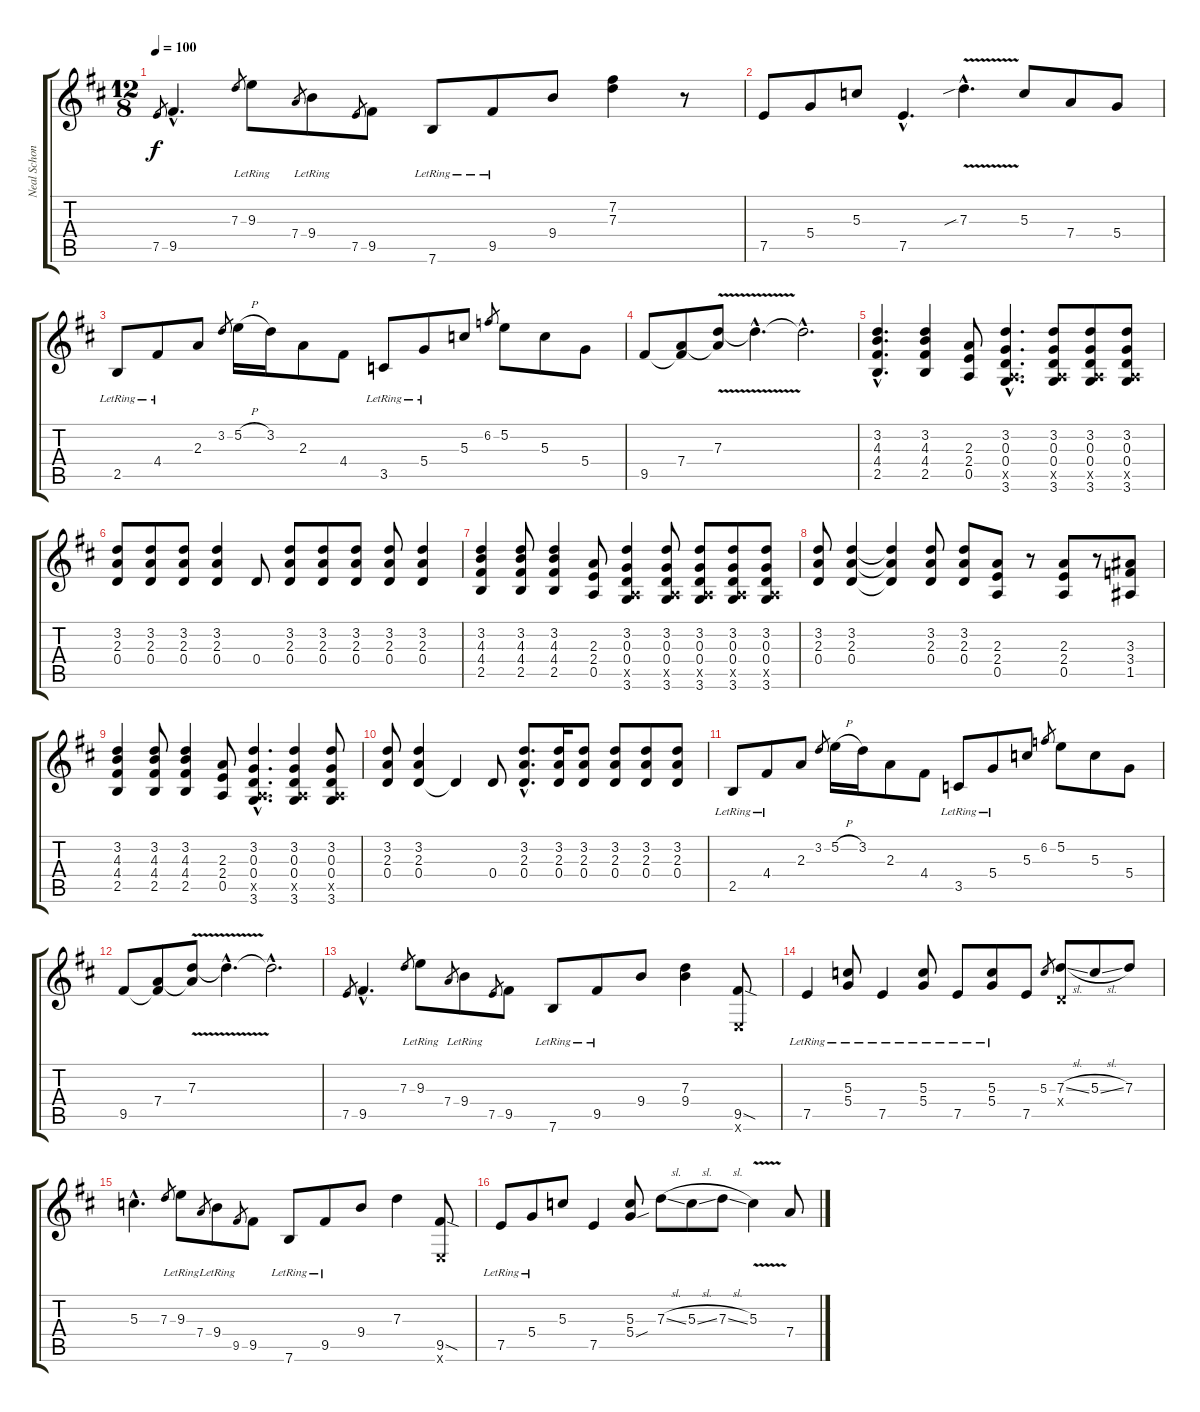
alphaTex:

\track ("Neal Schon" "Neal Schon") {instrument distortionguitar}
\staff {score tabs}
\tuning (E4 B3 G3 D3 A2 E2) {hide}
\ts (12 8)
\tempo 100
\clef g2
\ks d
7.5.8{gr dy f} 9.5{hac}.4{d} 7.3.8{gr} 9.3{lr}.8 7.4.8{gr} 9.4{lr}.8 7.5.8{gr} 9.5.8 7.6{lr}.8 9.5{lr}.8 9.4.8 (7.2 7.3).4 r.8 |
7.5.8 5.4.8 5.3.8 7.5{hac}.4{d} 7.3{v sib hac}.4{d} 5.3.8 7.4.8 5.4.8 |
2.5{lr}.8 4.4{lr}.8 2.3.8 3.2.8{gr} 5.2{h}.16 3.2.16 2.3.8 4.4.8 3.5{lr}.8 5.4{lr}.8 5.3.8 6.2.8{gr} 5.2.8 5.3.8 5.4.8 |
9.5.8 (7.4 9.5{t}).8 (7.3{v} 7.4{t}).8 7.3{hac t}.4{d} 7.3{hac t}.2{d} |
(3.2{hac} 4.3{hac} 4.4{hac} 2.5{hac}).4{d} (3.2 4.3 4.4 2.5).4 (2.3 2.4 0.5).8 (3.2{hac} 0.3{hac} 0.4{hac} 0.5{hac x} 3.6{hac}).4{d} (3.2 0.3 0.4 0.5{x} 3.6).8 (3.2 0.3 0.4 0.5{x} 3.6).8 (3.2 0.3 0.4 0.5{x} 3.6).8 |
(3.2 2.3 0.4).8 (3.2 2.3 0.4).8 (3.2 2.3 0.4).8 (3.2 2.3 0.4).4 0.4.8 (3.2 2.3 0.4).8 (3.2 2.3 0.4).8 (3.2 2.3 0.4).8 (3.2 2.3 0.4).8 (3.2 2.3 0.4).4 |
(3.2 4.3 4.4 2.5).4 (3.2 4.3 4.4 2.5).8 (3.2 4.3 4.4 2.5).4 (2.3 2.4 0.5).8 (3.2 0.3 0.4 0.5{x} 3.6).4 (3.2 0.3 0.4 0.5{x} 3.6).8 (3.2 0.3 0.4 0.5{x} 3.6).8 (3.2 0.3 0.4 0.5{x} 3.6).8 (3.2 0.3 0.4 0.5{x} 3.6).8 |
(3.2 2.3 0.4).8 (3.2 2.3 0.4).4 (3.2{t} 2.3{t} 0.4{t}).4 (3.2 2.3 0.4).8 (3.2 2.3 0.4).8 (2.3 2.4 0.5).8 r.8 (2.3 2.4 0.5).8 r.8 (3.3 3.4 1.5).8 |
(3.2 4.3 4.4 2.5).4 (3.2 4.3 4.4 2.5).8 (3.2 4.3 4.4 2.5).4 (2.3 2.4 0.5).8 (3.2{hac} 0.3{hac} 0.4{hac} 0.5{hac x} 3.6{hac}).4{d} (3.2 0.3 0.4 0.5{x} 3.6).4 (3.2 0.3 0.4 0.5{x} 3.6).8 |
(3.2 2.3 0.4).8 (3.2 2.3 0.4).4 0.4{t}.4 0.4.8 (3.2{hac} 2.3{hac} 0.4{hac}).8{d} (3.2 2.3 0.4).16 (3.2 2.3 0.4).8 (3.2 2.3 0.4).8 (3.2 2.3 0.4).8 (3.2 2.3 0.4).8 |
2.5{lr}.8 4.4{lr}.8 2.3.8 3.2.8{gr} 5.2{h}.16 3.2.16 2.3.8 4.4.8 3.5{lr}.8 5.4{lr}.8 5.3.8 6.2.8{gr} 5.2.8 5.3.8 5.4.8 |
9.5.8 (7.4 9.5{t}).8 (7.3{v} 7.4{t}).8 7.3{hac t}.4{d} 7.3{hac t}.2{d} |
7.5.8{gr} 9.5{hac}.4{d volume 13} 7.3.8{gr} 9.3{lr}.8 7.4.8{gr} 9.4{lr}.8 7.5.8{gr} 9.5.8 7.6{lr}.8 9.5{lr}.8 9.4.8 (7.3 9.4).4 (9.5{sod} 0.6{x}).8 |
7.5{lr}.4 (5.3{lr} 5.4{lr}).8 7.5{lr}.4 (5.3{lr} 5.4{lr}).8 7.5{lr}.8 (5.3{lr} 5.4{lr}).8 7.5.8 5.3.8{gr} (7.3{sl} 0.4{x}).8 5.3{sl}.8 7.3.8 |
5.3{hac}.4{d} 7.3.8{gr} 9.3{lr}.8 7.4.8{gr} 9.4{lr}.8 9.5.8{gr} 9.5.8 7.6{lr}.8 9.5{lr}.8 9.4.8 7.3.4 (9.5{sod} 0.6{x}).8 |
7.5{lr}.8 5.4{lr}.8 5.3.8 7.5.4 (5.3 5.4{sou}).8 7.3{sl}.8 5.3{sl}.8 7.3{sl}.8 5.3{v}.4 7.4.8
